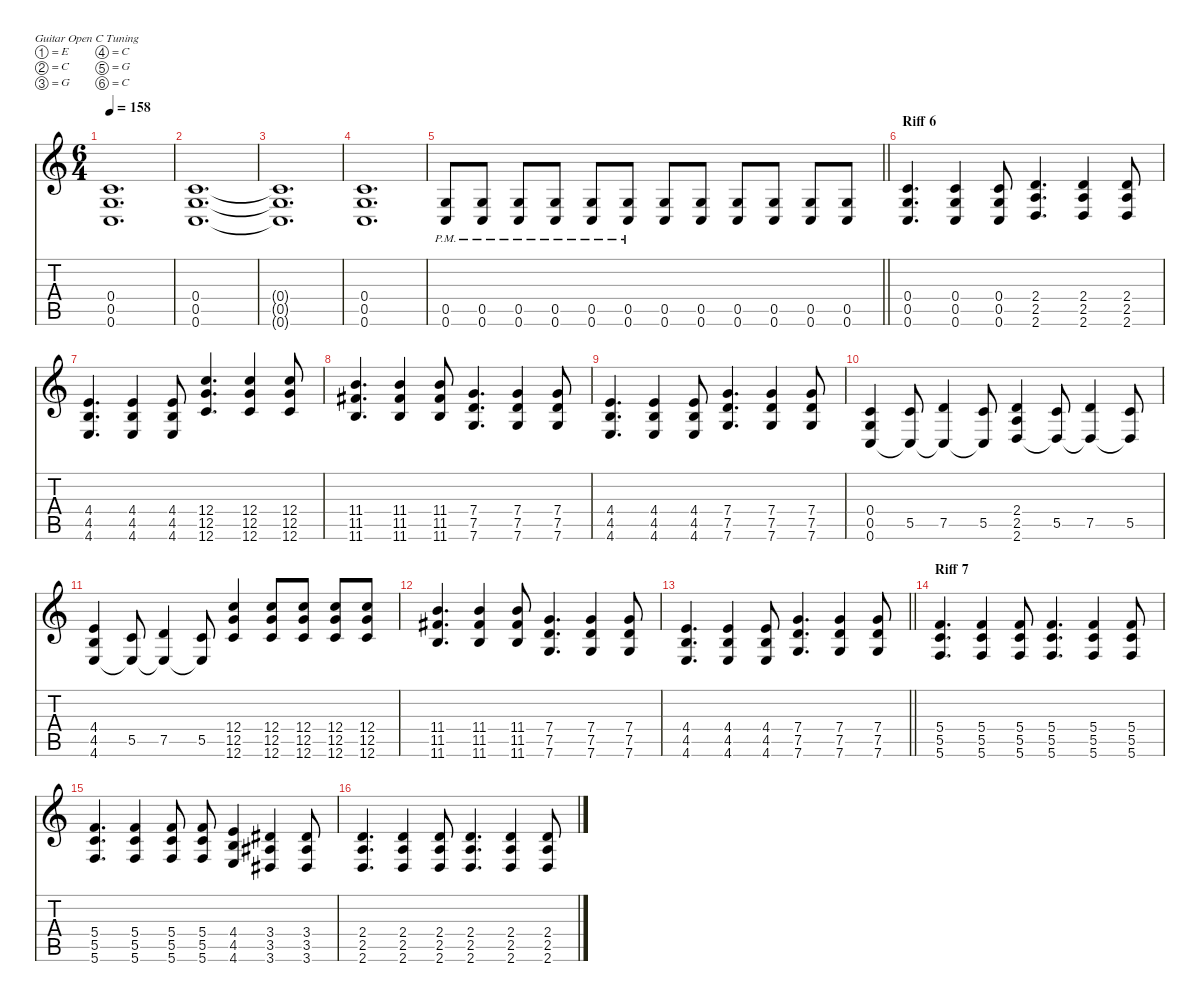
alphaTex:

\defaultSystemsLayout 4
\hideDynamics
\bracketExtendMode nobrackets
\singleTrackTrackNamePolicy hidden
\multiTrackTrackNamePolicy hidden
\firstSystemTrackNameMode fullname
\firstSystemTrackNameOrientation horizontal
\otherSystemsTrackNameOrientation horizontal
\track ("Rythm" "dist.guit.") {defaultSystemsLayout 4 mute instrument distortionguitar}
\staff {score tabs}
\tuning (E4 C4 G3 C3 G2 C2)
\ts (6 4)
\tempo 158
\clef g2
\ks c
(0.4{t} 0.5{t} 0.6{t}).1{d dy f beam Up} |
(0.4 0.5 0.6).1{d beam Up} |
(0.4{t} 0.5{t} 0.6{t}).1{d beam Up} |
(0.4 0.5 0.6).1{d beam Up} |
\barLineRight lightlight
(0.5{pm} 0.6{pm}).8{beam Up} (0.5{pm} 0.6{pm}).8{beam Up} (0.5{pm} 0.6{pm}).8{beam Up} (0.5{pm} 0.6{pm}).8{beam Up} (0.5{pm} 0.6{pm}).8{beam Up} (0.5{pm} 0.6{pm}).8{beam Up} (0.5 0.6).8{beam Up} (0.5 0.6).8{beam Up} (0.5 0.6).8{beam Up} (0.5 0.6).8{beam Up} (0.5 0.6).8{beam Up} (0.5 0.6).8{beam Up} |
\section ("" "Riff 6")
(0.4 0.5 0.6).4{d beam Up} (0.4 0.5 0.6).4{beam Up} (0.4 0.5 0.6).8{beam Up} (2.4 2.5 2.6).4{d beam Up} (2.4 2.5 2.6).4{beam Up} (2.4 2.5 2.6).8{beam Up} |
(4.4 4.5 4.6).4{d beam Up} (4.4 4.5 4.6).4{beam Up} (4.4 4.5 4.6).8{beam Up} (12.4 12.5 12.6).4{d beam Up} (12.4 12.5 12.6).4{beam Up} (12.4 12.5 12.6).8{beam Up} |
(11.4 11.5{acc #} 11.6).4{d beam Up} (11.4 11.5{acc #} 11.6).4{beam Up} (11.4 11.5{acc #} 11.6).8{beam Up} (7.4 7.5 7.6).4{d beam Up} (7.4 7.5 7.6).4{beam Up} (7.4 7.5 7.6).8{beam Up} |
(4.4 4.5 4.6).4{d beam Up} (4.4 4.5 4.6).4{beam Up} (4.4 4.5 4.6).8{beam Up} (7.4 7.5 7.6).4{d beam Up} (7.4 7.5 7.6).4{beam Up} (7.4 7.5 7.6).8{beam Up} |
(0.4 0.5 0.6).4{beam Up} (5.5 0.6{t}).8{beam Up} (7.5 0.6{t}).4{beam Up} (5.5 0.6{t}).8{beam Up} (2.4 2.5 2.6).4{beam Up} (5.5 2.6{t}).8{beam Up} (7.5 2.6{t}).4{beam Up} (5.5 2.6{t}).8{beam Up} |
(4.4 4.5 4.6).4{beam Up} (5.5 4.6{t}).8{beam Up} (7.5 4.6{t}).4{beam Up} (5.5 4.6{t}).8{beam Up} (12.4 12.5 12.6).4{beam Up} (12.4 12.5 12.6).8{beam Up} (12.4 12.5 12.6).8{beam Up} (12.4 12.5 12.6).8{beam Up} (12.4 12.5 12.6).8{beam Up} |
(11.4 11.5{acc #} 11.6).4{d beam Up} (11.4 11.5{acc #} 11.6).4{beam Up} (11.4 11.5{acc #} 11.6).8{beam Up} (7.4 7.5 7.6).4{d beam Up} (7.4 7.5 7.6).4{beam Up} (7.4 7.5 7.6).8{beam Up} |
\barLineRight lightlight
(4.4 4.5 4.6).4{d beam Up} (4.4 4.5 4.6).4{beam Up} (4.4 4.5 4.6).8{beam Up} (7.4 7.5 7.6).4{d beam Up} (7.4 7.5 7.6).4{beam Up} (7.4 7.5 7.6).8{beam Up} |
\section ("" "Riff 7")
(5.4 5.5 5.6).4{d beam Up} (5.4 5.5 5.6).4{beam Up} (5.4 5.5 5.6).8{beam Up} (5.4 5.5 5.6).4{d beam Up} (5.4 5.5 5.6).4{beam Up} (5.4 5.5 5.6).8{beam Up} |
(5.4 5.5 5.6).4{d beam Up} (5.4 5.5 5.6).4{beam Up} (5.4 5.5 5.6).8{beam Up} (5.4 5.5 5.6).8{beam Up} (4.4 4.5 4.6).4{beam Up} (3.4{acc #} 3.5{acc #} 3.6{acc #}).4{beam Up} (3.4{acc #} 3.5{acc #} 3.6{acc #}).8{beam Up} |
(2.4 2.5 2.6).4{d beam Up} (2.4 2.5 2.6).4{beam Up} (2.4 2.5 2.6).8{beam Up} (2.4 2.5 2.6).4{d beam Up} (2.4 2.5 2.6).4{beam Up} (2.4 2.5 2.6).8{beam Up}
